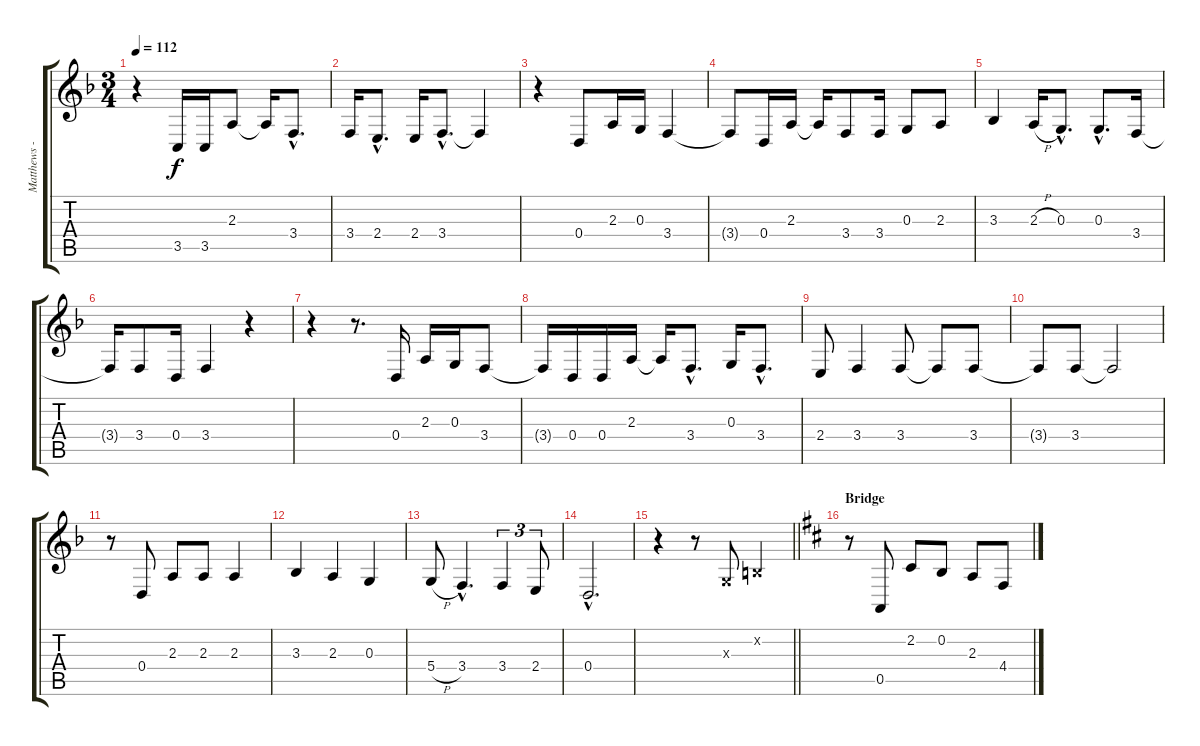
\track ("Matthews - Vocals" "Matthews -") {instrument flute}
\staff {score tabs}
\tuning (E4 B3 G3 D3 A2 E2) {hide}
\ts (3 4)
\tempo 112
\clef g2
\ks dminor
r.4{dy f} 3.5.16 3.5.16 2.3.8 2.3{t}.16 3.4{hac}.8{d} |
3.4.16 2.4{hac}.8{d} 2.4.16 3.4{hac}.8{d} 3.4{t}.4 |
r.4 0.4.8 2.3.16 0.3.16 3.4.4 |
3.4{t}.8 0.4.16 2.3.16 2.3{t}.16 3.4.8 3.4.16 0.3.8 2.3.8 |
3.3.4 2.3{h}.16 0.3{hac}.8{d} 0.3{hac}.8{d} 3.4.16 |
3.4{t}.16 3.4.8 0.4.16 3.4.4 r.4 |
r.4 r.8{d} 0.4.16 2.3.16 0.3.16 3.4.8 |
3.4{t}.16 0.4.16 0.4.16 2.3.16 2.3{t}.16 3.4{hac}.8{d} 0.3.16 3.4{hac}.8{d} |
2.4.8 3.4.4 3.4.8 3.4{t}.8 3.4.8 |
3.4{t}.8 3.4.8 3.4{t}.2 |
r.8 0.4.8 2.3.8 2.3.8 2.3.4 |
3.3.4 2.3.4 0.3.4 |
5.4{h}.8 3.4{hac}.4{d} 3.4.4{tu (3 2)} 2.4.8{tu (3 2)} |
0.4{hac}.2{d} |
\barLineRight lightlight
r.4{instrument pizzicatostrings} r.8 0.3{x}.8 0.2{x}.4 |
\section ("" "Bridge")
\ks bminor
r.8{instrument flute} 0.5.8 2.2.8 0.2.8 2.3.8 4.4.8
